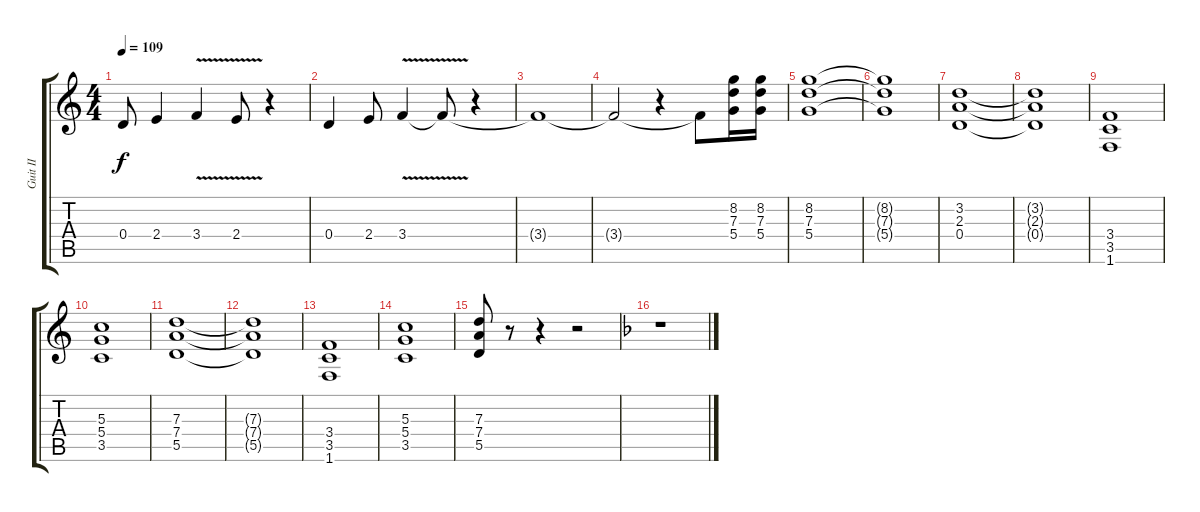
\track ("Guit II" "Guit II") {instrument electricguitarmuted}
\staff {score tabs}
\tuning (E4 B3 G3 D3 A2 E2) {hide}
\ts (4 4)
\tempo 109
\clef g2
\ks c
0.4.8{dy f} 2.4.4 3.4{v}.4 2.4{v}.8 r.4 |
0.4.4 2.4.8 3.4{v}.4 3.4{t}.8 r.4 |
3.4{t}.1 |
3.4{t}.2 r.4 3.4{t}.8 (8.2 7.3 5.4).16 (8.2 7.3 5.4).16 |
(8.2 7.3 5.4).1 |
(8.2{t} 7.3{t} 5.4{t}).1 |
(3.2 2.3 0.4).1 |
(3.2{t} 2.3{t} 0.4{t}).1 |
(3.4 3.5 1.6).1 |
(5.3 5.4 3.5).1 |
(7.3 7.4 5.5).1 |
(7.3{t} 7.4{t} 5.5{t}).1 |
(3.4 3.5 1.6).1 |
(5.3 5.4 3.5).1 |
(7.3 7.4 5.5).8 r.8 r.4 r.2 |
\ks dminor
r.1
